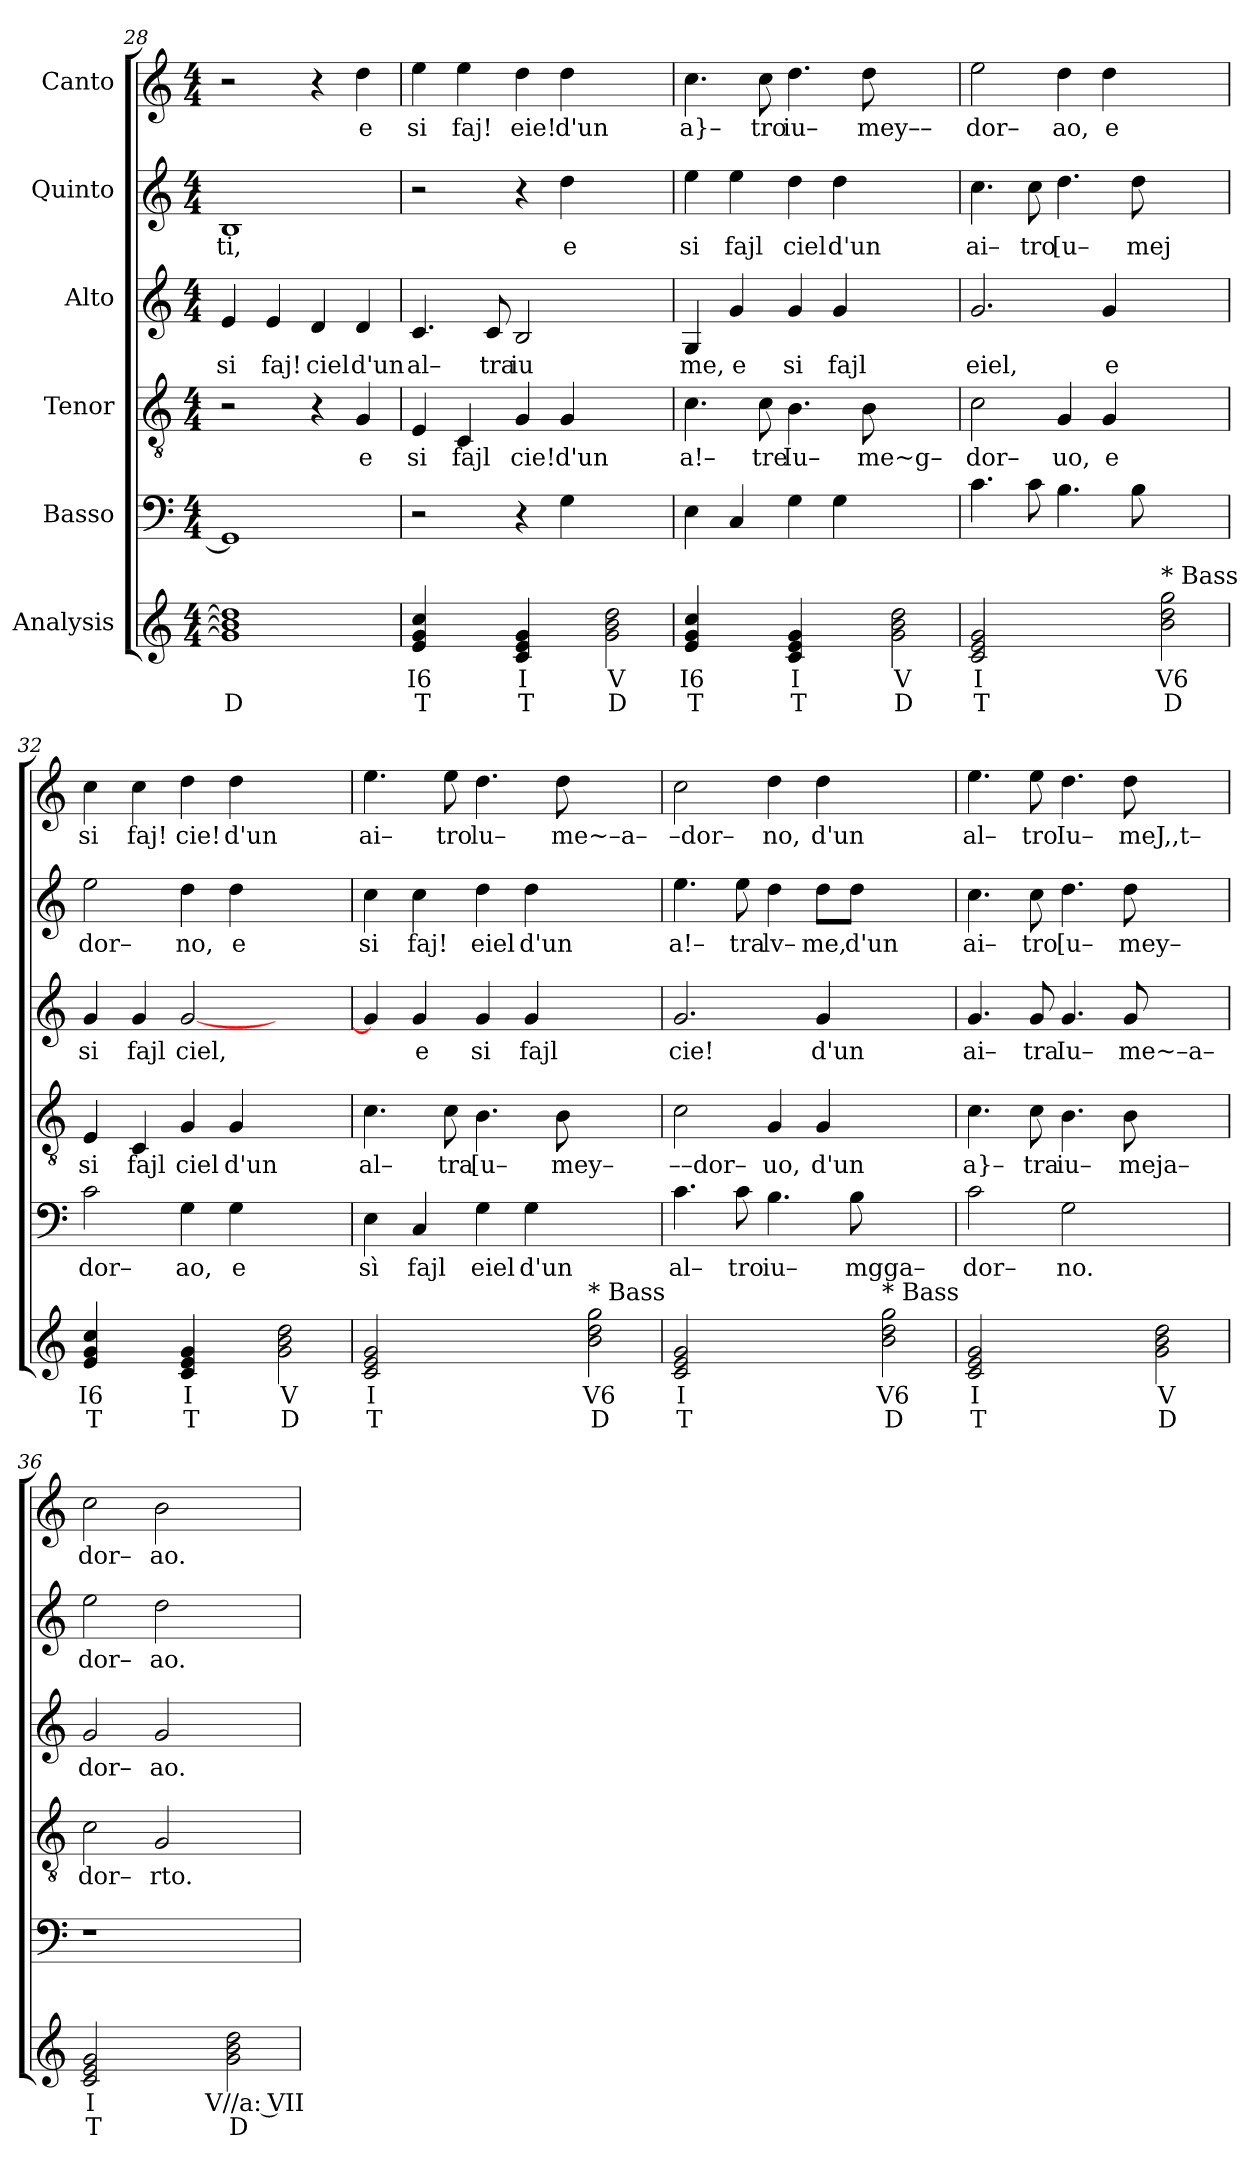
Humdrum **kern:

**kern	**text	**text	**kern	**text	**kern	**text	**kern	**text	**kern	**text	**kern	**text
*part6	*part6	*part6	*part5	*part5	*part4	*part4	*part3	*part3	*part2	*part2	*part1	*part1
*staff6	*staff6	*staff6	*staff5	*staff5	*staff4	*staff4	*staff3	*staff3	*staff2	*staff2	*staff1	*staff1
*I"Analysis	*	*	*I"Basso	*	*I"Tenor	*	*I"Alto	*	*I"Quinto	*	*I"Canto	*
*	*	*	*clefF4	*	*clefGv2	*	*clefG2	*	*clefG2	*	*clefG2	*
*k[]	*	*	*k[]	*	*k[]	*	*k[]	*	*k[]	*	*k[]	*
*M4/4	*	*	*M4/4	*	*M4/4	*	*M4/4	*	*M4/4	*	*M4/4	*
=28	=28	=28	=28	=28	=28	=28	=28	=28	=28	=28	=28	=28
!	!	!	!	!	!	!	!	!LO:LY:b	!	!	!	!
!	!	!	!	!	!	!	!	!	!	!LO:LY:b	!	!
1g] 1b] 1dd]	.	D	1GG]	.	2r	.	4e/	si	1B	ti,	2r	.
!	!	!	!	!	!	!	!	!LO:LY:b	!	!	!	!
.	.	.	.	.	.	.	4e/	faj!	.	.	.	.
!	!	!	!	!	!	!	!	!LO:LY:b	!	!	!	!
.	.	.	.	.	4r	.	4d/	ciel	.	.	4r	.
!	!	!	!	!	!	!LO:LY:b	!	!	!	!	!	!
!	!	!	!	!	!	!	!	!LO:LY:b	!	!	!	!
!	!	!	!	!	!	!	!	!	!	!	!	!LO:LY:b
.	.	.	.	.	4G/	e	4d/	d'un	.	.	4dd\	e
=29	=29	=29	=29	=29	=29	=29	=29	=29	=29	=29	=29	=29
!	!	!	!	!	!	!LO:LY:b	!	!	!	!	!	!
!	!	!	!	!	!	!	!	!LO:LY:b	!	!	!	!
!	!	!	!	!	!	!	!	!	!	!	!	!LO:LY:b
4e 4g 4cc	I6	T	2r	.	4E/	si	4.c/	al–	2r	.	4ee\	si
!	!	!	!	!	!	!LO:LY:b	!	!	!	!	!	!
!	!	!	!	!	!	!	!	!	!	!	!	!LO:LY:b
4ryy	.	.	.	.	4C/	fajl	.	.	.	.	4ee\	faj!
!	!	!	!	!	!	!	!	!LO:LY:b	!	!	!	!
.	.	.	.	.	.	.	8c/	tra	.	.	.	.
!	!	!	!	!	!	!LO:LY:b	!	!	!	!	!	!
!	!	!	!	!	!	!	!	!LO:LY:b	!	!	!	!
!	!	!	!	!	!	!	!	!	!	!	!	!LO:LY:b
4c 4e 4g	I	T	4r	.	4G/	cie!	2B/	iu	4r	.	4dd\	eie!
!	!	!	!	!	!	!LO:LY:b	!	!	!	!	!	!
!	!	!	!	!	!	!	!	!	!	!LO:LY:b	!	!
!	!	!	!	!	!	!	!	!	!	!	!	!LO:LY:b
4ryy	.	.	4G\	.	4G/	d'un	.	.	4dd\	e	4dd\	d'un
2g 2b 2dd	V	D	2ryy	.	2ryy	.	2ryy	.	2ryy	.	2ryy	.
=30	=30	=30	=30	=30	=30	=30	=30	=30	=30	=30	=30	=30
!	!	!	!	!	!	!LO:LY:b	!	!	!	!	!	!
!	!	!	!	!	!	!	!	!LO:LY:b	!	!	!	!
!	!	!	!	!	!	!	!	!	!	!LO:LY:b	!	!
!	!	!	!	!	!	!	!	!	!	!	!	!LO:LY:b
4e 4g 4cc	I6	T	4E\	.	4.c\	a!–	4G/	me,	4ee\	si	4.cc\	a}–
!	!	!	!	!	!	!	!	!LO:LY:b	!	!	!	!
!	!	!	!	!	!	!	!	!	!	!LO:LY:b	!	!
4ryy	.	.	4C/	.	.	.	4g/	e	4ee\	fajl	.	.
!	!	!	!	!	!	!LO:LY:b	!	!	!	!	!	!
!	!	!	!	!	!	!	!	!	!	!	!	!LO:LY:b
.	.	.	.	.	8c\	tre	.	.	.	.	8cc\	tro
!	!	!	!	!	!	!LO:LY:b	!	!	!	!	!	!
!	!	!	!	!	!	!	!	!LO:LY:b	!	!	!	!
!	!	!	!	!	!	!	!	!	!	!LO:LY:b	!	!
!	!	!	!	!	!	!	!	!	!	!	!	!LO:LY:b
4c 4e 4g	I	T	4G\	.	4.B\	Iu–	4g/	si	4dd\	ciel	4.dd\	iu–
!	!	!	!	!	!	!	!	!LO:LY:b	!	!	!	!
!	!	!	!	!	!	!	!	!	!	!LO:LY:b	!	!
4ryy	.	.	4G\	.	.	.	4g/	fajl	4dd\	d'un	.	.
!	!	!	!	!	!	!LO:LY:b	!	!	!	!	!	!
!	!	!	!	!	!	!	!	!	!	!	!	!LO:LY:b
.	.	.	.	.	8B\	me~g–	.	.	.	.	8dd\	mey––
2g 2b 2dd	V	D	2ryy	.	2ryy	.	2ryy	.	2ryy	.	2ryy	.
=31	=31	=31	=31	=31	=31	=31	=31	=31	=31	=31	=31	=31
!	!	!	!	!	!	!LO:LY:b	!	!	!	!	!	!
!	!	!	!	!	!	!	!	!LO:LY:b	!	!	!	!
!	!	!	!	!	!	!	!	!	!	!LO:LY:b	!	!
!	!	!	!	!	!	!	!	!	!	!	!	!LO:LY:b
2c 2e 2g	I	T	4.c\	.	2c\	dor–	2.g/	eiel,	4.cc\	ai–	2ee\	dor–
!	!	!	!	!	!	!	!	!	!	!LO:LY:b	!	!
.	.	.	8c\	.	.	.	.	.	8cc\	tro	.	.
!	!	!	!	!	!	!LO:LY:b	!	!	!	!	!	!
!	!	!	!	!	!	!	!	!	!	!LO:LY:b	!	!
!	!	!	!	!	!	!	!	!	!	!	!	!LO:LY:b
2ryy	.	.	4.B\	.	4G/	uo,	.	.	4.dd\	[u–	4dd\	ao,
!	!	!	!	!	!	!LO:LY:b	!	!	!	!	!	!
!	!	!	!	!	!	!	!	!LO:LY:b	!	!	!	!
!	!	!	!	!	!	!	!	!	!	!	!	!LO:LY:b
.	.	.	.	.	4G/	e	4g/	e	.	.	4dd\	e
!	!	!	!	!	!	!	!	!	!	!LO:LY:b	!	!
.	.	.	8B\	.	.	.	.	.	8dd\	mej	.	.
!LO:TX:a:t=* Bass	!	!	!	!	!	!	!	!	!	!	!	!
2b 2dd 2gg	V6	D	2ryy	.	2ryy	.	2ryy	.	2ryy	.	2ryy	.
=32	=32	=32	=32	=32	=32	=32	=32	=32	=32	=32	=32	=32
!	!	!	!	!LO:LY:b	!	!	!	!	!	!	!	!
!	!	!	!	!	!	!LO:LY:b	!	!	!	!	!	!
!	!	!	!	!	!	!	!	!LO:LY:b	!	!	!	!
!	!	!	!	!	!	!	!	!	!	!LO:LY:b	!	!
!	!	!	!	!	!	!	!	!	!	!	!	!LO:LY:b
4e 4g 4cc	I6	T	2c\	dor–	4E/	si	4g/	si	2ee\	dor–	4cc\	si
!	!	!	!	!	!	!LO:LY:b	!	!	!	!	!	!
!	!	!	!	!	!	!	!	!LO:LY:b	!	!	!	!
!	!	!	!	!	!	!	!	!	!	!	!	!LO:LY:b
4ryy	.	.	.	.	4C/	fajl	4g/	fajl	.	.	4cc\	faj!
!	!	!	!	!LO:LY:b	!	!	!	!	!	!	!	!
!	!	!	!	!	!	!LO:LY:b	!	!	!	!	!	!
!	!	!	!	!	!	!	!	!LO:LY:b	!	!	!	!
!	!	!	!	!	!	!	!	!	!	!LO:LY:b	!	!
!	!	!	!	!	!	!	!	!	!	!	!	!LO:LY:b
4c 4e 4g	I	T	4G\	ao,	4G/	ciel	[2g/	ciel,	4dd\	no,	4dd\	cie!
!	!	!	!	!LO:LY:b	!	!	!	!	!	!	!	!
!	!	!	!	!	!	!LO:LY:b	!	!	!	!	!	!
!	!	!	!	!	!	!	!	!	!	!LO:LY:b	!	!
!	!	!	!	!	!	!	!	!	!	!	!	!LO:LY:b
4ryy	.	.	4G\	e	4G/	d'un	.	.	4dd\	e	4dd\	d'un
2g 2b 2dd	V	D	2ryy	.	2ryy	.	2ryy	.	2ryy	.	2ryy	.
=33	=33	=33	=33	=33	=33	=33	=33	=33	=33	=33	=33	=33
!	!	!	!	!LO:LY:b	!	!	!	!	!	!	!	!
!	!	!	!	!	!	!LO:LY:b	!	!	!	!	!	!
!	!	!	!	!	!	!	!	!	!	!LO:LY:b	!	!
!	!	!	!	!	!	!	!	!	!	!	!	!LO:LY:b
2c 2e 2g	I	T	4E\	sì	4.c\	al–	4g/]	.	4cc\	si	4.ee\	ai–
!	!	!	!	!LO:LY:b	!	!	!	!	!	!	!	!
!	!	!	!	!	!	!	!	!LO:LY:b	!	!	!	!
!	!	!	!	!	!	!	!	!	!	!LO:LY:b	!	!
.	.	.	4C/	fajl	.	.	4g/	e	4cc\	faj!	.	.
!	!	!	!	!	!	!LO:LY:b	!	!	!	!	!	!
!	!	!	!	!	!	!	!	!	!	!	!	!LO:LY:b
.	.	.	.	.	8c\	tra	.	.	.	.	8ee\	tro
!	!	!	!	!LO:LY:b	!	!	!	!	!	!	!	!
!	!	!	!	!	!	!LO:LY:b	!	!	!	!	!	!
!	!	!	!	!	!	!	!	!LO:LY:b	!	!	!	!
!	!	!	!	!	!	!	!	!	!	!LO:LY:b	!	!
!	!	!	!	!	!	!	!	!	!	!	!	!LO:LY:b
2ryy	.	.	4G\	eiel	4.B\	[u–	4g/	si	4dd\	eiel	4.dd\	lu–
!	!	!	!	!LO:LY:b	!	!	!	!	!	!	!	!
!	!	!	!	!	!	!	!	!LO:LY:b	!	!	!	!
!	!	!	!	!	!	!	!	!	!	!LO:LY:b	!	!
.	.	.	4G\	d'un	.	.	4g/	fajl	4dd\	d'un	.	.
!	!	!	!	!	!	!LO:LY:b	!	!	!	!	!	!
!	!	!	!	!	!	!	!	!	!	!	!	!LO:LY:b
.	.	.	.	.	8B\	mey–	.	.	.	.	8dd\	me~–a–
!LO:TX:a:t=* Bass	!	!	!	!	!	!	!	!	!	!	!	!
2b 2dd 2gg	V6	D	2ryy	.	2ryy	.	2ryy	.	2ryy	.	2ryy	.
=34	=34	=34	=34	=34	=34	=34	=34	=34	=34	=34	=34	=34
!	!	!	!	!LO:LY:b	!	!	!	!	!	!	!	!
!	!	!	!	!	!	!LO:LY:b	!	!	!	!	!	!
!	!	!	!	!	!	!	!	!LO:LY:b	!	!	!	!
!	!	!	!	!	!	!	!	!	!	!LO:LY:b	!	!
!	!	!	!	!	!	!	!	!	!	!	!	!LO:LY:b
2c 2e 2g	I	T	4.c\	al–	2c\	––dor–	2.g/	cie!	4.ee\	a!–	2cc\	–dor–
!	!	!	!	!LO:LY:b	!	!	!	!	!	!	!	!
!	!	!	!	!	!	!	!	!	!	!LO:LY:b	!	!
.	.	.	8c\	tro	.	.	.	.	8ee\	tra	.	.
!	!	!	!	!LO:LY:b	!	!	!	!	!	!	!	!
!	!	!	!	!	!	!LO:LY:b	!	!	!	!	!	!
!	!	!	!	!	!	!	!	!	!	!LO:LY:b	!	!
!	!	!	!	!	!	!	!	!	!	!	!	!LO:LY:b
2ryy	.	.	4.B\	iu–	4G/	uo,	.	.	4dd\	lv–	4dd\	no,
!	!	!	!	!	!	!LO:LY:b	!	!	!	!	!	!
!	!	!	!	!	!	!	!	!LO:LY:b	!	!	!	!
!	!	!	!	!	!	!	!	!	!	!LO:LY:b	!	!
!	!	!	!	!	!	!	!	!	!	!	!	!LO:LY:b
.	.	.	.	.	4G/	d'un	4g/	d'un	8dd\L	me,	4dd\	d'un
!	!	!	!	!LO:LY:b	!	!	!	!	!	!	!	!
!	!	!	!	!	!	!	!	!	!	!LO:LY:b	!	!
.	.	.	8B\	mgga–	.	.	.	.	8dd\J	d'un	.	.
!LO:TX:a:t=* Bass	!	!	!	!	!	!	!	!	!	!	!	!
2b 2dd 2gg	V6	D	2ryy	.	2ryy	.	2ryy	.	2ryy	.	2ryy	.
=35	=35	=35	=35	=35	=35	=35	=35	=35	=35	=35	=35	=35
!	!	!	!	!LO:LY:b	!	!	!	!	!	!	!	!
!	!	!	!	!	!	!LO:LY:b	!	!	!	!	!	!
!	!	!	!	!	!	!	!	!LO:LY:b	!	!	!	!
!	!	!	!	!	!	!	!	!	!	!LO:LY:b	!	!
!	!	!	!	!	!	!	!	!	!	!	!	!LO:LY:b
2c 2e 2g	I	T	2c\	dor–	4.c\	a}–	4.g/	ai–	4.cc\	ai–	4.ee\	al–
!	!	!	!	!	!	!LO:LY:b	!	!	!	!	!	!
!	!	!	!	!	!	!	!	!LO:LY:b	!	!	!	!
!	!	!	!	!	!	!	!	!	!	!LO:LY:b	!	!
!	!	!	!	!	!	!	!	!	!	!	!	!LO:LY:b
.	.	.	.	.	8c\	tra	8g/	tra	8cc\	tro	8ee\	tro
!	!	!	!	!LO:LY:b	!	!	!	!	!	!	!	!
!	!	!	!	!	!	!LO:LY:b	!	!	!	!	!	!
!	!	!	!	!	!	!	!	!LO:LY:b	!	!	!	!
!	!	!	!	!	!	!	!	!	!	!LO:LY:b	!	!
!	!	!	!	!	!	!	!	!	!	!	!	!LO:LY:b
2ryy	.	.	2G\	no.	4.B\	iu–	4.g/	Iu–	4.dd\	[u–	4.dd\	Iu–
!	!	!	!	!	!	!LO:LY:b	!	!	!	!	!	!
!	!	!	!	!	!	!	!	!LO:LY:b	!	!	!	!
!	!	!	!	!	!	!	!	!	!	!LO:LY:b	!	!
!	!	!	!	!	!	!	!	!	!	!	!	!LO:LY:b
.	.	.	.	.	8B\	meja–	8g/	me~–a–	8dd\	mey–	8dd\	meJ,,t–
2g 2b 2dd	V	D	2ryy	.	2ryy	.	2ryy	.	2ryy	.	2ryy	.
=36	=36	=36	=36	=36	=36	=36	=36	=36	=36	=36	=36	=36
!	!	!	!	!	!	!LO:LY:b	!	!	!	!	!	!
!	!	!	!	!	!	!	!	!LO:LY:b	!	!	!	!
!	!	!	!	!	!	!	!	!	!	!LO:LY:b	!	!
!	!	!	!	!	!	!	!	!	!	!	!	!LO:LY:b
2c 2e 2g	I	T	1r	.	2c\	dor–	2g/	dor–	2ee\	dor–	2cc\	dor–
!	!	!	!	!	!	!LO:LY:b	!	!	!	!	!	!
!	!	!	!	!	!	!	!	!LO:LY:b	!	!	!	!
!	!	!	!	!	!	!	!	!	!	!LO:LY:b	!	!
!	!	!	!	!	!	!	!	!	!	!	!	!LO:LY:b
2ryy	.	.	.	.	2G/	rto.	2g/	ao.	2dd\	ao.	2b\	ao.
2g 2b 2dd	V//a: VII	D	2ryy	.	2ryy	.	2ryy	.	2ryy	.	2ryy	.
=	=	=	=	=	=	=	=	=	=	=	=	=
*-	*-	*-	*-	*-	*-	*-	*-	*-	*-	*-	*-	*-
